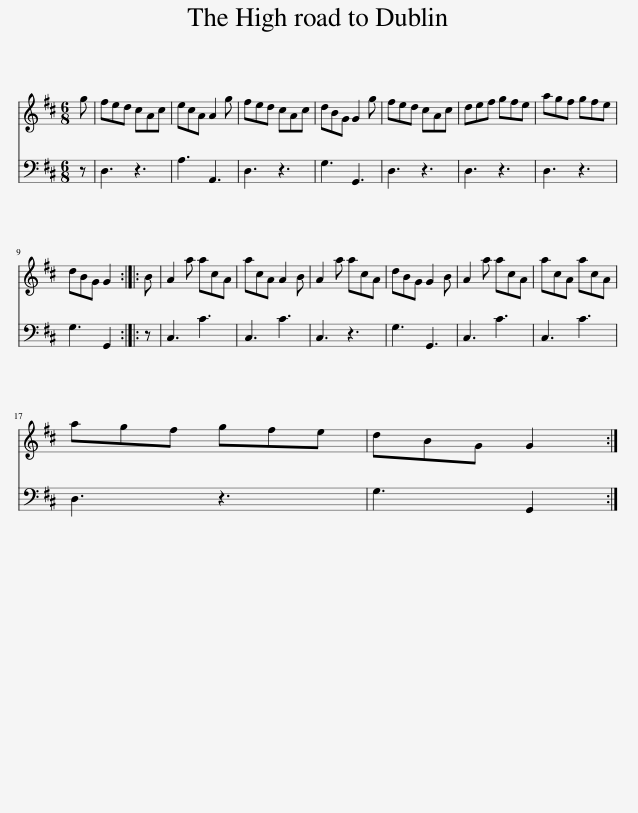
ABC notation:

X:1
%%score 1 2
L:1/8
M:6/8
I:linebreak $
K:D
V:1 treble
V:2 bass
V:1
 g | fed cAc | ecA A2 g | fed cAc | dBG G2 g | %5
 fed cAc | def gfe | agf gfe |$ dBG G2 :: B | %10
 A2 a acA | acA A2 B | A2 a acA | dBG G2 B | A2 a acA | %15
 acA acA |$ agf gfe | dBG G2 :| %18
V:2
 z | D,3 z3 | A,3 A,,3 | D,3 z3 | G,3 G,,3 | %5
 D,3 z3 | D,3 z3 | D,3 z3 |$ G,3 G,,2 :: z | %10
 C,3 C3 | C,3 C3 | C,3 z3 | G,3 G,,3 | C,3 C3 | %15
 C,3 C3 |$ D,3 z3 | G,3 G,,2 :| %18
